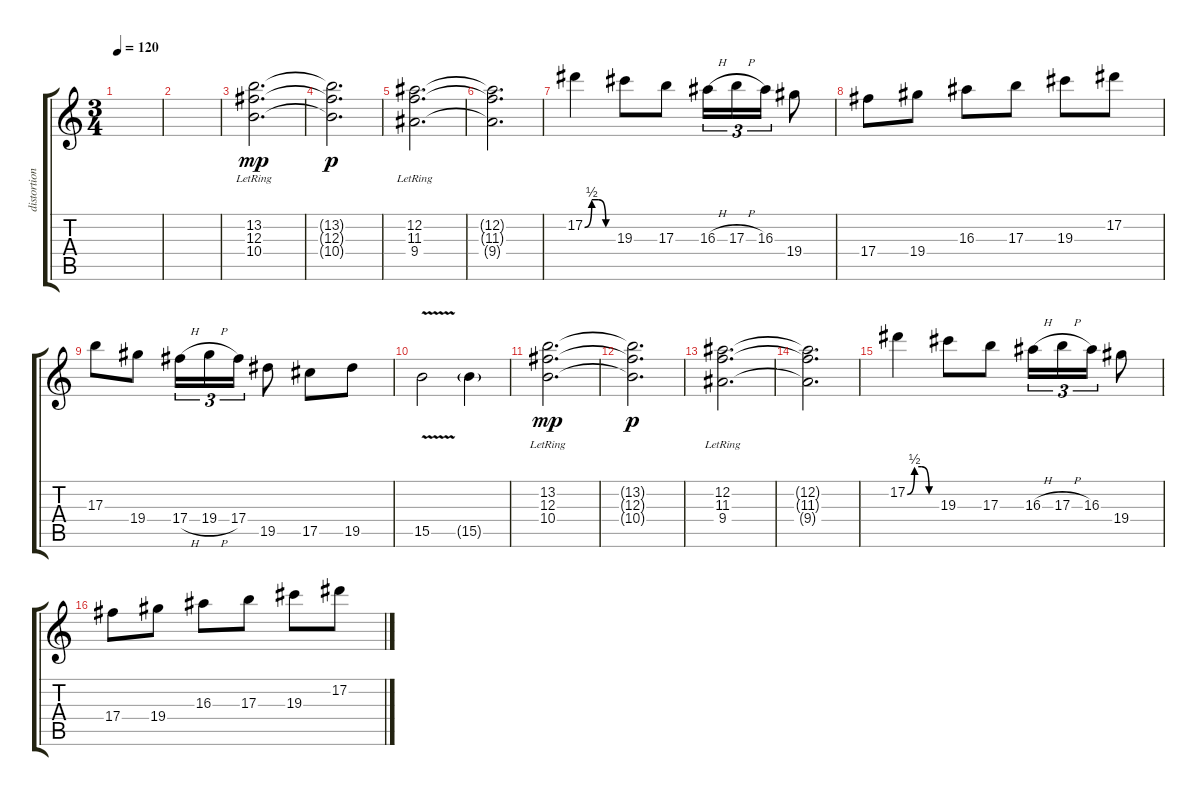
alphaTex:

\track ("distortion guitar" "distortion") {instrument distortionguitar}
\staff {score tabs}
\tuning (Eb4 Bb3 Gb3 Db3 Ab2 Eb2) {hide}
\ts (3 4)
\tempo 120
\clef g2
\ks c
|
|
(13.2{lr} 12.3{lr} 10.4{lr}).2{d dy mp} |
(13.2{t} 12.3{t} 10.4{t}).2{d dy p} |
(12.2{lr} 11.3{lr} 9.4{lr}).2{d} |
(12.2{t} 11.3{t} 9.4{t}).2{d} |
17.2{be (custom 0 0 15 2 30 2 45 0 60 0)}.4 19.3.8 17.3.8 16.3{h}.16{tu (3 2)} 17.3{h}.16{tu (3 2)} 16.3.16{tu (3 2)} 19.4.8 |
17.4.8 19.4.8 16.3.8 17.3.8 19.3.8 17.2.8 |
17.3.8 19.4.8 17.4{h}.16{tu (3 2)} 19.4{h}.16{tu (3 2)} 17.4.16{tu (3 2)} 19.5.8 17.5.8 19.5.8 |
15.5{v}.2 15.5{g}.4{volume 13 instrument distortionguitar} |
(13.2{lr} 12.3{lr} 10.4{lr}).2{d dy mp} |
(13.2{t} 12.3{t} 10.4{t}).2{d dy p} |
(12.2{lr} 11.3{lr} 9.4{lr}).2{d} |
(12.2{t} 11.3{t} 9.4{t}).2{d} |
17.2{be (custom 0 0 15 2 30 2 45 0 60 0)}.4 19.3.8 17.3.8 16.3{h}.16{tu (3 2)} 17.3{h}.16{tu (3 2)} 16.3.16{tu (3 2)} 19.4.8 |
17.4.8 19.4.8 16.3.8 17.3.8 19.3.8 17.2.8
